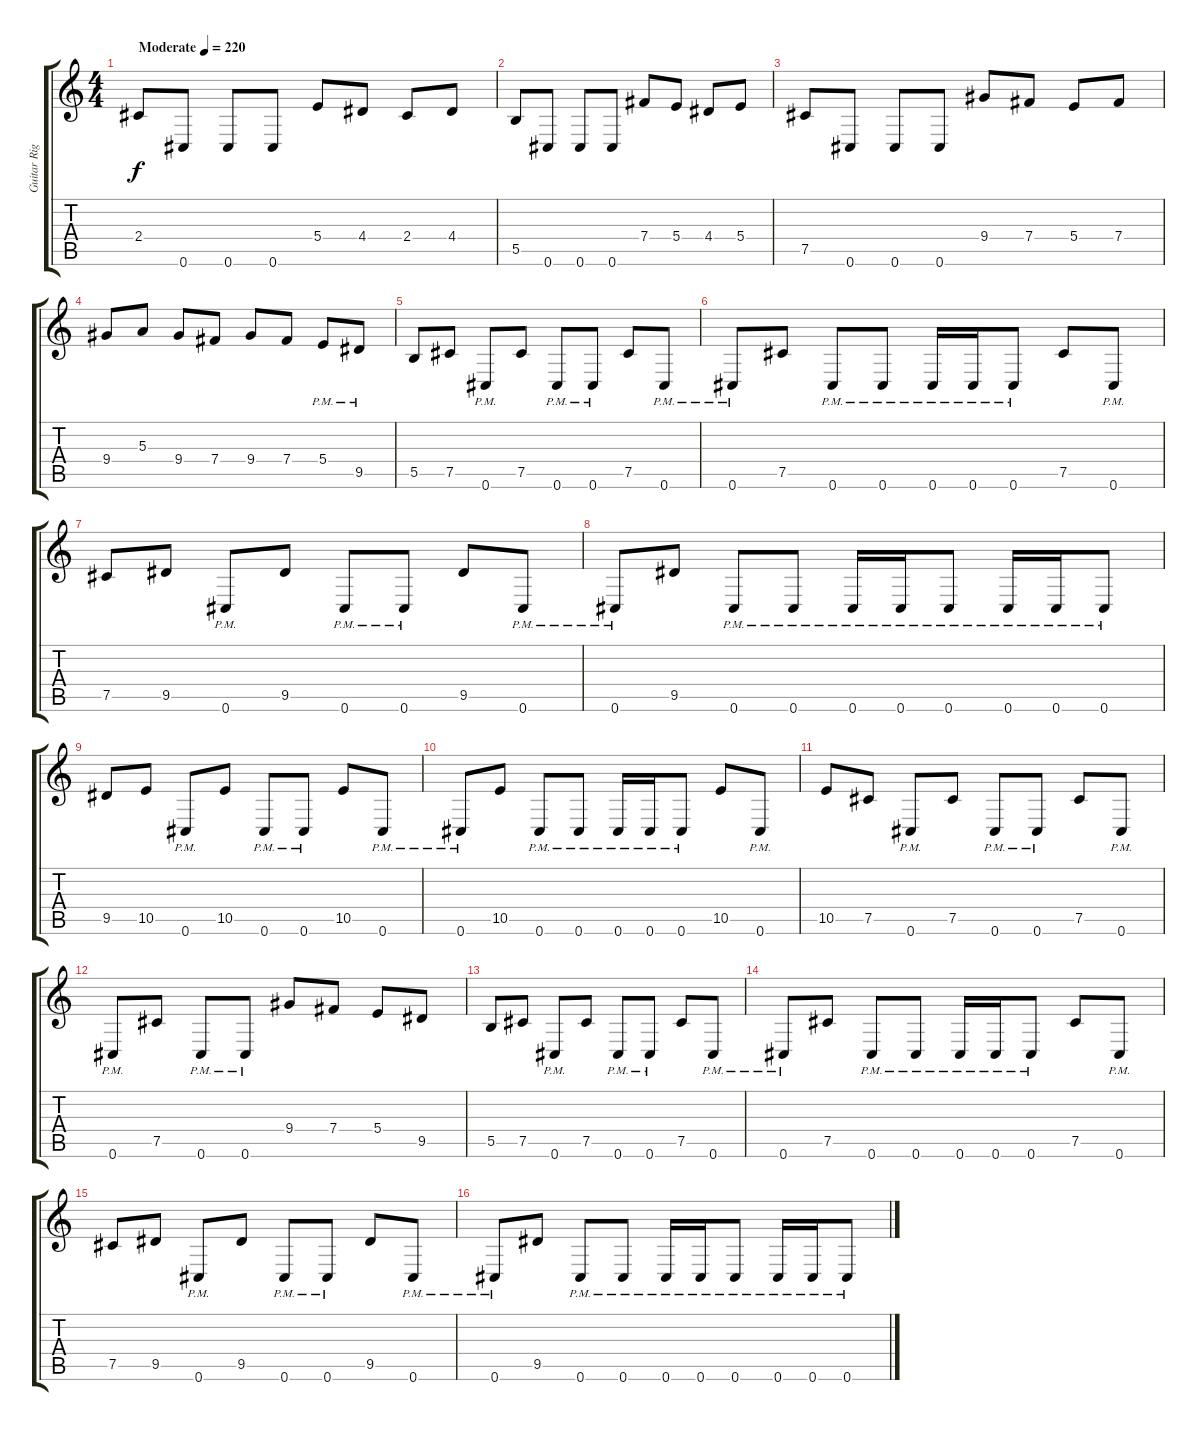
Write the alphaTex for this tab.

\track ("Guitar Rigth" "Guitar Rig") {instrument distortionguitar}
\staff {score tabs}
\tuning (Db4 Ab3 E3 B2 Gb2 Db2) {hide}
\ts (4 4)
\tempo (220 "Moderate")
\clef g2
\ks c
2.4.8{dy f instrument distortionguitar} 0.6.8 0.6.8 0.6.8 5.4.8 4.4.8 2.4.8 4.4.8 |
5.5.8 0.6.8 0.6.8 0.6.8 7.4.8 5.4.8 4.4.8 5.4.8 |
7.5.8 0.6.8 0.6.8 0.6.8 9.4.8 7.4.8 5.4.8 7.4.8 |
9.4.8 5.3.8 9.4.8 7.4.8 9.4.8 7.4.8 5.4{pm}.8 9.5{pm}.8 |
5.5.8 7.5.8 0.6{pm}.8 7.5.8 0.6{pm}.8 0.6{pm}.8 7.5.8 0.6{pm}.8 |
0.6{pm}.8 7.5.8 0.6{pm}.8 0.6{pm}.8 0.6{pm}.16 0.6{pm}.16 0.6{pm}.8 7.5.8 0.6{pm}.8 |
7.5.8 9.5.8 0.6{pm}.8 9.5.8 0.6{pm}.8 0.6{pm}.8 9.5.8 0.6{pm}.8 |
0.6{pm}.8 9.5.8 0.6{pm}.8 0.6{pm}.8 0.6{pm}.16 0.6{pm}.16 0.6{pm}.8 0.6{pm}.16 0.6{pm}.16 0.6{pm}.8 |
9.5.8 10.5.8 0.6{pm}.8 10.5.8 0.6{pm}.8 0.6{pm}.8 10.5.8 0.6{pm}.8 |
0.6{pm}.8 10.5.8 0.6{pm}.8 0.6{pm}.8 0.6{pm}.16 0.6{pm}.16 0.6{pm}.8 10.5.8 0.6{pm}.8 |
10.5.8 7.5.8 0.6{pm}.8 7.5.8 0.6{pm}.8 0.6{pm}.8 7.5.8 0.6{pm}.8 |
0.6{pm}.8 7.5.8 0.6{pm}.8 0.6{pm}.8 9.4.8 7.4.8 5.4.8 9.5.8 |
5.5.8 7.5.8 0.6{pm}.8 7.5.8 0.6{pm}.8 0.6{pm}.8 7.5.8 0.6{pm}.8 |
0.6{pm}.8 7.5.8 0.6{pm}.8 0.6{pm}.8 0.6{pm}.16 0.6{pm}.16 0.6{pm}.8 7.5.8 0.6{pm}.8 |
7.5.8 9.5.8 0.6{pm}.8 9.5.8 0.6{pm}.8 0.6{pm}.8 9.5.8 0.6{pm}.8 |
0.6{pm}.8 9.5.8 0.6{pm}.8 0.6{pm}.8 0.6{pm}.16 0.6{pm}.16 0.6{pm}.8 0.6{pm}.16 0.6{pm}.16 0.6{pm}.8
